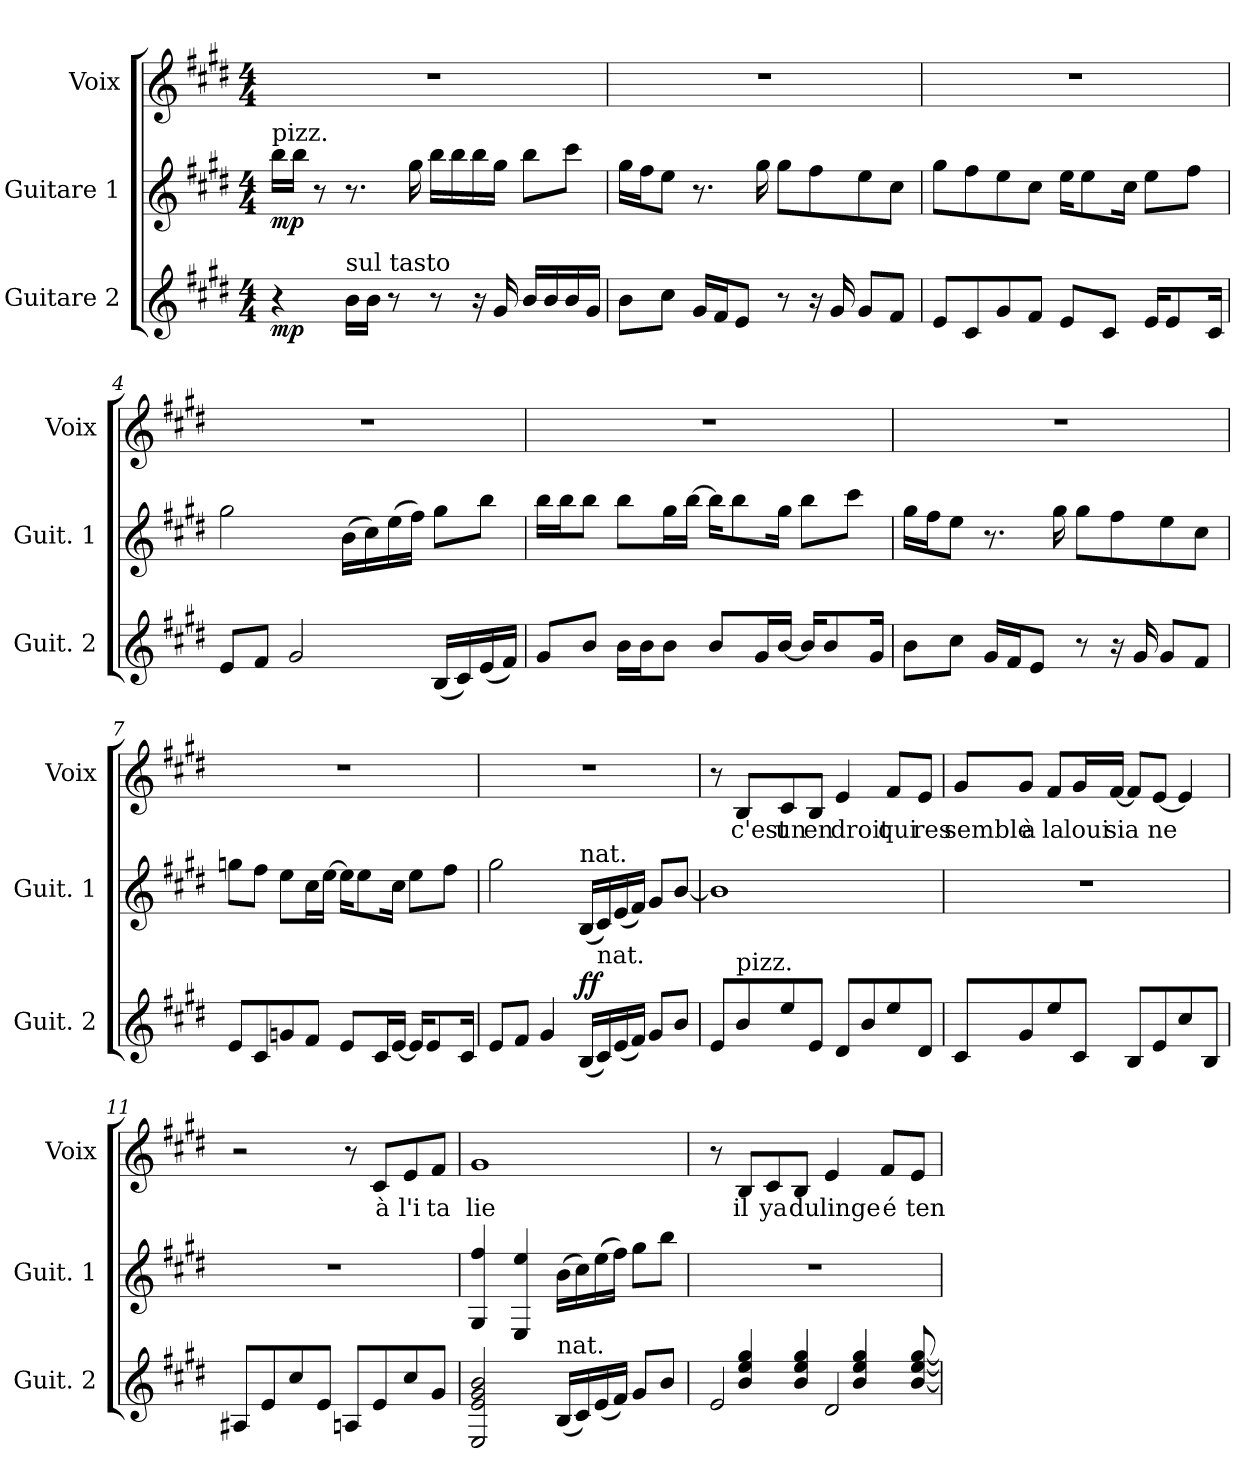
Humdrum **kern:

**kern	**dynam	**kern	**dynam	**kern	**text
*part3	*part3	*part2	*part2	*part1	*part1
*staff3	*staff3	*staff2	*staff2	*staff1	*staff1
*I"Guitare 2	*	*I"Guitare 1	*	*I"Voix	*
*I'Guit. 2	*	*I'Guit. 1	*	*I'Voix	*
*clefG2	*	*clefG2	*	*clefG2	*
*ITrd7c12	*	*ITrd7c12	*	*	*
*k[f#c#g#d#]	*	*k[f#c#g#d#]	*	*k[f#c#g#d#]	*
*E:	*	*E:	*	*E:	*
*M4/4	*	*M4/4	*	*M4/4	*
=1	=1	=1	=1	=1	=1
!	!	!LO:TX:a:t=pizz.	!	!	!
!	!LO:DY:b	!	!LO:DY:b	!	!
4r	mp	16b\LL	mp	1r	.
.	.	16b\JJ	.	.	.
.	.	8r	.	.	.
!LO:TX:a:t=sul tasto	!	!	!	!	!
16B\LL	.	8.r	.	.	.
16B\JJ	.	.	.	.	.
8r	.	.	.	.	.
.	.	16g#\	.	.	.
8r	.	16b\LL	.	.	.
.	.	16b\	.	.	.
16r	.	16b\	.	.	.
16G#/	.	16g#\JJ	.	.	.
16B/LL	.	8b\L	.	.	.
16B/	.	.	.	.	.
16B/	.	8cc#\J	.	.	.
16G#/JJ	.	.	.	.	.
=2	=2	=2	=2	=2	=2
8B\L	.	16g#\LL	.	1r	.
.	.	16f#\J	.	.	.
8c#\J	.	8e\J	.	.	.
16G#/LL	.	8.r	.	.	.
16F#/J	.	.	.	.	.
8E/J	.	.	.	.	.
.	.	16g#\	.	.	.
8r	.	8g#\L	.	.	.
16r	.	8f#\	.	.	.
16G#/	.	.	.	.	.
8G#/L	.	8e\	.	.	.
8F#/J	.	8c#\J	.	.	.
=3	=3	=3	=3	=3	=3
8E/L	.	8g#\L	.	1r	.
8C#/	.	8f#\	.	.	.
8G#/	.	8e\	.	.	.
8F#/J	.	8c#\J	.	.	.
8E/L	.	16e\KL	.	.	.
.	.	8e\	.	.	.
8C#/J	.	.	.	.	.
.	.	16c#\Jk	.	.	.
16E/KL	.	8e\L	.	.	.
8E/	.	.	.	.	.
.	.	8f#\J	.	.	.
16C#/Jk	.	.	.	.	.
=4	=4	=4	=4	=4	=4
8E/L	.	2g#\	.	1r	.
8F#/J	.	.	.	.	.
2G#/	.	.	.	.	.
.	.	(>16B\LL	.	.	.
.	.	16c#\)	.	.	.
.	.	(>16e\	.	.	.
.	.	16f#\JJ)	.	.	.
(<16BB/LL	.	8g#\L	.	.	.
16C#/)	.	.	.	.	.
(<16E/	.	8b\J	.	.	.
16F#/JJ)	.	.	.	.	.
!!LO:LB:g=z
=5	=5	=5	=5	=5	=5
8G#/L	.	16b\LL	.	1r	.
.	.	16b\J	.	.	.
8B/J	.	8b\J	.	.	.
16B\LL	.	8b\L	.	.	.
16B\J	.	.	.	.	.
8B\J	.	16g#\L	.	.	.
.	.	[16b\JJ	.	.	.
8B/L	.	16b\KL]	.	.	.
.	.	8b\	.	.	.
16G#/L	.	.	.	.	.
[16B/JJ	.	16g#\Jk	.	.	.
16B/KL]	.	8b\L	.	.	.
8B/	.	.	.	.	.
.	.	8cc#\J	.	.	.
16G#/Jk	.	.	.	.	.
=6	=6	=6	=6	=6	=6
8B\L	.	16g#\LL	.	1r	.
.	.	16f#\J	.	.	.
8c#\J	.	8e\J	.	.	.
16G#/LL	.	8.r	.	.	.
16F#/J	.	.	.	.	.
8E/J	.	.	.	.	.
.	.	16g#\	.	.	.
8r	.	8g#\L	.	.	.
16r	.	8f#\	.	.	.
16G#/	.	.	.	.	.
8G#/L	.	8e\	.	.	.
8F#/J	.	8c#\J	.	.	.
=7	=7	=7	=7	=7	=7
8E/L	.	8gn\L	.	1r	.
8C#/	.	8f#\J	.	.	.
8Gn/	.	8e\L	.	.	.
8F#/J	.	16c#\L	.	.	.
.	.	[16e\JJ	.	.	.
8E/L	.	16e\KL]	.	.	.
.	.	8e\	.	.	.
16C#/L	.	.	.	.	.
[16E/JJ	.	16c#\Jk	.	.	.
16E/KL]	.	8e\L	.	.	.
8E/	.	.	.	.	.
.	.	8f#\J	.	.	.
16C#/Jk	.	.	.	.	.
=8	=8	=8	=8	=8	=8
8E/L	.	2g#\	.	1r	.
8F#/J	.	.	.	.	.
4G#/	.	.	.	.	.
!	!	!LO:TX:a:t=nat.	!	!	!
!	!LO:DY:a	!	!	!	!
!	!LO:DY:n=1:b	!	!	!	!
(<16BB/LL	f f	(<16BB/LL	.	.	.
!LO:TX:a:t=nat.	!	!	!	!	!
16C#/)	.	16C#/)	.	.	.
(<16E/	.	(<16E/	.	.	.
16F#/JJ)	.	16F#/JJ)	.	.	.
8G#/L	.	8G#/L	.	.	.
8B/J	.	[8B/J	.	.	.
!!LO:LB:g=z
=9	=9	=9	=9	=9	=9
8E/L	.	1B]	.	8r	.
!LO:TX:a:t=pizz.	!	!	!	!	!
!	!	!	!	!	!LO:LY:b
8B/	.	.	.	8B/L	c'est
!	!	!	!	!	!LO:LY:b
8e/	.	.	.	8c#/	un
!	!	!	!	!	!LO:LY:b
8E/J	.	.	.	8B/J	en
!	!	!	!	!	!LO:LY:b
8D#/L	.	.	.	4e/	droit
8B/	.	.	.	.	.
!	!	!	!	!	!LO:LY:b
8e/	.	.	.	8f#/L	qui
!	!	!	!	!	!LO:LY:b
8D#/J	.	.	.	8e/J	res
=10	=10	=10	=10	=10	=10
!	!	!	!	!	!LO:LY:b
8C#/L	.	1r	.	8g#/L	semble
!	!	!	!	!	!LO:LY:b
8G#/	.	.	.	8g#/J	à
!	!	!	!	!	!LO:LY:b
8e/	.	.	.	8f#/L	la
!	!	!	!	!	!LO:LY:b
8C#/J	.	.	.	16g#/L	loui
!	!	!	!	!	!LO:LY:b
.	.	.	.	[16f#/JJ	sia
8BB/L	.	.	.	8f#/L]	.
!	!	!	!	!	!LO:LY:b
8E/	.	.	.	[8e/J	ne
8c#/	.	.	.	4e/]	.
8BB/J	.	.	.	.	.
=11	=11	=11	=11	=11	=11
8AA#X/L	.	1r	.	2r	.
8E/	.	.	.	.	.
8c#/	.	.	.	.	.
8E/J	.	.	.	.	.
8AAn/L	.	.	.	8r	.
!	!	!	!	!	!LO:LY:b
8E/	.	.	.	8c#/L	à
!	!	!	!	!	!LO:LY:b
8c#/	.	.	.	8e/	l'i
!	!	!	!	!	!LO:LY:b
8G#/J	.	.	.	8f#/J	ta
=12	=12	=12	=12	=12	=12
!	!	!	!	!	!LO:LY:b
2EE/ 2E/ 2G#/ 2B/	.	4GG#/ 4f#/	.	1g#	lie
.	.	4EE/ 4e/	.	.	.
!LO:TX:a:t=nat.	!	!	!	!	!
(<16BB/LL	.	(>16B\LL	.	.	.
16C#/)	.	16c#\)	.	.	.
(<16E/	.	(>16e\	.	.	.
16F#/JJ)	.	16f#\JJ)	.	.	.
8G#/L	.	8g#\L	.	.	.
8B/J	.	8b\J	.	.	.
!!LO:PB:g=z
=13	=13	=13	=13	=13	=13
*^	*	*	*	*	*
2E/	8F#\yy	.	1r	.	8r	.
!	!	!	!	!	!	!LO:LY:b
.	4B/ 4e/ 4g#/	.	.	.	8B/L	il
!	!	!	!	!	!	!LO:LY:b
.	.	.	.	.	8c#/	ya
!	!	!	!	!	!	!LO:LY:b
.	4B/ 4e/ 4g#/	.	.	.	8B/J	du
!	!	!	!	!	!	!LO:LY:b
2D#/	.	.	.	.	4e/	linge
.	4B/ 4e/ 4g#/	.	.	.	.	.
!	!	!	!	!	!	!LO:LY:b
.	.	.	.	.	8f#/L	é
!	!	!	!	!	!	!LO:LY:b
.	[>8B/ [>8e/ [>8g#/	.	.	.	8e/J	ten
*v	*v	*	*	*	*	*
=	=	=	=	=	=
*-	*-	*-	*-	*-	*-
